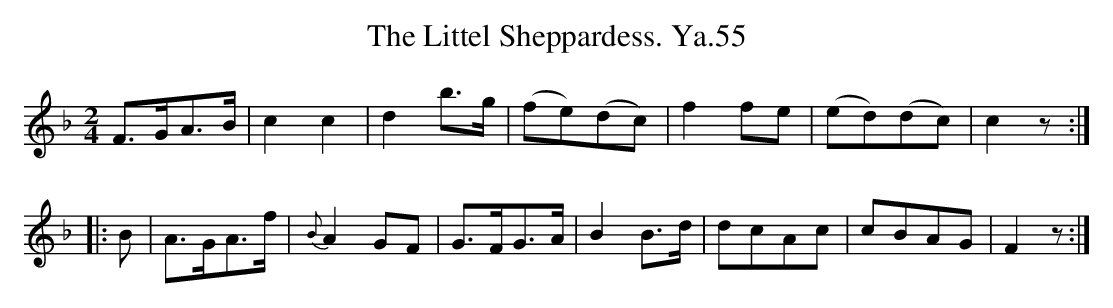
X:1
T:Littel Sheppardess. Ya.55, The
L:1/8
M:2/4
K:F
F>GA>B|c2c2 | d2b>g | (fe)(dc) | f2fe | (ed)(dc) | c2z:|
|:B|A>GA>f | {B}A2GF|G>FG>A | B2B>d | dcAc | cBAG | F2z:|
